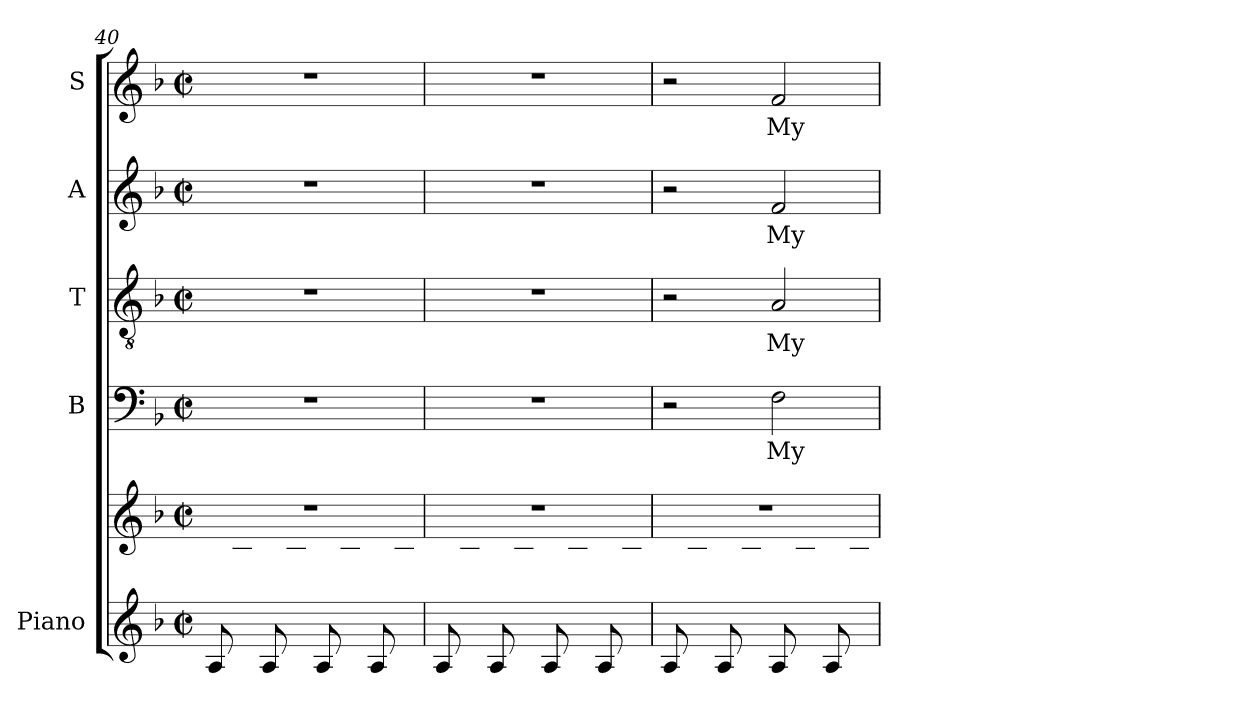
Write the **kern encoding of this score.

**kern	**kern	**kern	**text	**kern	**text	**kern	**text	**kern	**text
*part5	*part5	*part4	*part4	*part3	*part3	*part2	*part2	*part1	*part1
*staff6	*staff5	*staff4	*staff4	*staff3	*staff3	*staff2	*staff2	*staff1	*staff1
*I"Piano	*	*I"B	*	*I"T	*	*I"A	*	*I"S	*
*clefG2	*clefG2	*clefF4	*	*clefGv2	*	*clefG2	*	*clefG2	*
*k[b-]	*k[b-]	*k[b-]	*	*k[b-]	*	*k[b-]	*	*k[b-]	*
*F:	*F:	*F:	*	*F:	*	*F:	*	*F:	*
*M2/2	*M2/2	*M2/2	*	*M2/2	*	*M2/2	*	*M2/2	*
*met(c|)	*met(c|)	*met(c|)	*	*met(c|)	*	*met(c|)	*	*met(c|)	*
=40	=40	=40	=40	=40	=40	=40	=40	=40	=40
*	*^	*	*	*	*	*	*	*	*
8A/L	1r	8ryy	1r	.	1r	.	1r	.	1r	.
8ryy	.	8c\	.	.	.	.	.	.	.	.
8A/	.	8ryy	.	.	.	.	.	.	.	.
8ryy	.	8c\J	.	.	.	.	.	.	.	.
8A/L	.	8ryy	.	.	.	.	.	.	.	.
8ryy	.	8c\	.	.	.	.	.	.	.	.
8A/	.	8ryy	.	.	.	.	.	.	.	.
8ryy	.	8c\J	.	.	.	.	.	.	.	.
!!LO:PB:g=z
=41	=41	=41	=41	=41	=41	=41	=41	=41	=41	=41
8A/L	1r	8ryy	1r	.	1r	.	1r	.	1r	.
8ryy	.	8c\	.	.	.	.	.	.	.	.
8A/	.	8ryy	.	.	.	.	.	.	.	.
8ryy	.	8c\J	.	.	.	.	.	.	.	.
8A/L	.	8ryy	.	.	.	.	.	.	.	.
8ryy	.	8c\	.	.	.	.	.	.	.	.
8A/	.	8ryy	.	.	.	.	.	.	.	.
8ryy	.	8c\J	.	.	.	.	.	.	.	.
=42	=42	=42	=42	=42	=42	=42	=42	=42	=42	=42
8A/L	1r	8ryy	2r	.	2r	.	2r	.	2r	.
8ryy	.	8c\	.	.	.	.	.	.	.	.
8A/	.	8ryy	.	.	.	.	.	.	.	.
8ryy	.	8c\J	.	.	.	.	.	.	.	.
!	!	!	!	!LO:LY:b	!	!LO:LY:b	!	!LO:LY:b	!	!LO:LY:b
8A/L	.	8ryy	2F\	My	2A/	My	2f/	My	2f/	My
8ryy	.	8c\	.	.	.	.	.	.	.	.
8A/	.	8ryy	.	.	.	.	.	.	.	.
8ryy	.	8c\J	.	.	.	.	.	.	.	.
*	*v	*v	*	*	*	*	*	*	*	*
=	=	=	=	=	=	=	=	=	=
*-	*-	*-	*-	*-	*-	*-	*-	*-	*-
